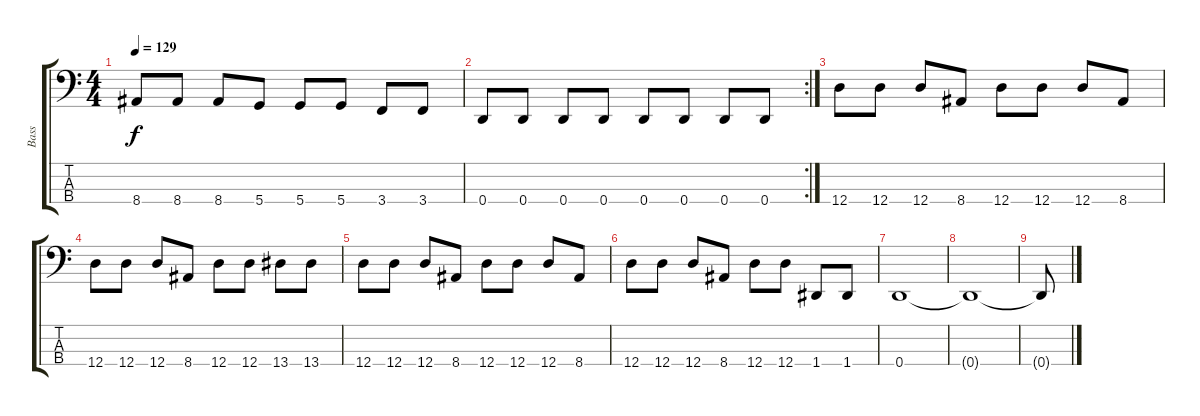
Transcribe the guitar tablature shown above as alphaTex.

\track ("Bass" "Bass") {instrument electricbassfinger}
\staff {score tabs}
\tuning (G2 D2 A1 D1) {hide}
\ts (4 4)
\tempo 129
\clef f4
\ks c
8.4.8{dy f} 8.4.8 8.4.8 5.4.8 5.4.8 5.4.8 3.4.8 3.4.8 |
\rc 2
0.4.8 0.4.8 0.4.8 0.4.8 0.4.8 0.4.8 0.4.8 0.4.8 |
12.4.8 12.4.8 12.4.8 8.4.8 12.4.8 12.4.8 12.4.8 8.4.8 |
12.4.8 12.4.8 12.4.8 8.4.8 12.4.8 12.4.8 13.4.8 13.4.8 |
12.4.8 12.4.8 12.4.8 8.4.8 12.4.8 12.4.8 12.4.8 8.4.8 |
12.4.8 12.4.8 12.4.8 8.4.8 12.4.8 12.4.8 1.4.8 1.4.8 |
0.4.1 |
0.4{t}.1 |
0.4{t}.8
